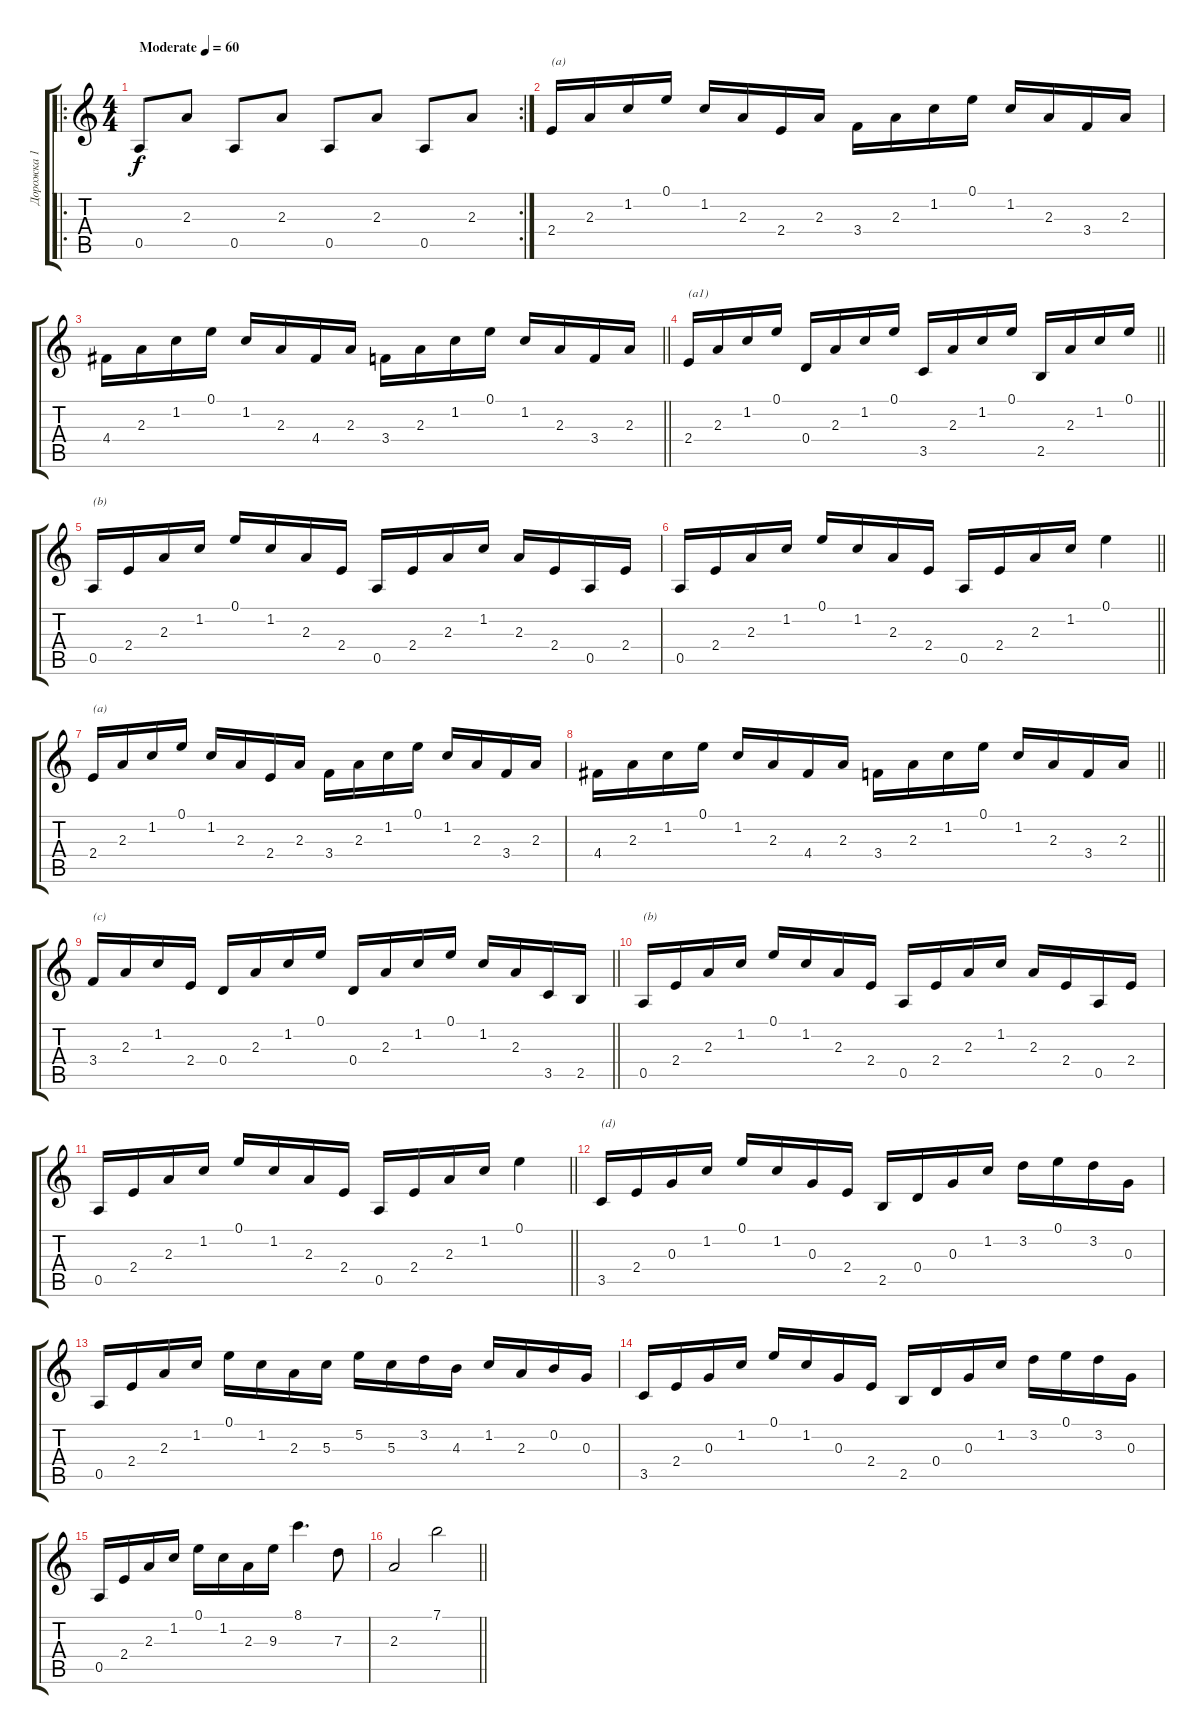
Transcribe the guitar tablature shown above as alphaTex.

\track ("Дорожка 1" "Дорожка 1") {instrument acousticguitarsteel}
\staff {score tabs}
\tuning (E4 B3 G3 D3 A2 E2) {hide}
\ro
\rc 2
\ts (4 4)
\tempo (60 "Moderate")
\clef g2
\ks c
0.5.8{dy f instrument acousticguitarsteel} 2.3.8 0.5.8 2.3.8 0.5.8 2.3.8 0.5.8 2.3.8 |
2.4.16{txt "(a)"} 2.3.16 1.2.16 0.1.16 1.2.16 2.3.16 2.4.16 2.3.16 3.4.16 2.3.16 1.2.16 0.1.16 1.2.16 2.3.16 3.4.16 2.3.16 |
\barLineRight lightlight
4.4.16 2.3.16 1.2.16 0.1.16 1.2.16 2.3.16 4.4.16 2.3.16 3.4.16 2.3.16 1.2.16 0.1.16 1.2.16 2.3.16 3.4.16 2.3.16 |
\barLineRight lightlight
2.4.16{txt "(a1)"} 2.3.16 1.2.16 0.1.16 0.4.16 2.3.16 1.2.16 0.1.16 3.5.16 2.3.16 1.2.16 0.1.16 2.5.16 2.3.16 1.2.16 0.1.16 |
0.5.16{txt "(b)"} 2.4.16 2.3.16 1.2.16 0.1.16 1.2.16 2.3.16 2.4.16 0.5.16 2.4.16 2.3.16 1.2.16 2.3.16 2.4.16 0.5.16 2.4.16 |
\barLineRight lightlight
0.5.16 2.4.16 2.3.16 1.2.16 0.1.16 1.2.16 2.3.16 2.4.16 0.5.16 2.4.16 2.3.16 1.2.16 0.1.4 |
2.4.16{txt "(a)"} 2.3.16 1.2.16 0.1.16 1.2.16 2.3.16 2.4.16 2.3.16 3.4.16 2.3.16 1.2.16 0.1.16 1.2.16 2.3.16 3.4.16 2.3.16 |
\barLineRight lightlight
4.4.16 2.3.16 1.2.16 0.1.16 1.2.16 2.3.16 4.4.16 2.3.16 3.4.16 2.3.16 1.2.16 0.1.16 1.2.16 2.3.16 3.4.16 2.3.16 |
\barLineRight lightlight
3.4.16{txt "(c)"} 2.3.16 1.2.16 2.4.16 0.4.16 2.3.16 1.2.16 0.1.16 0.4.16 2.3.16 1.2.16 0.1.16 1.2.16 2.3.16 3.5.16 2.5.16 |
0.5.16{txt "(b)"} 2.4.16 2.3.16 1.2.16 0.1.16 1.2.16 2.3.16 2.4.16 0.5.16 2.4.16 2.3.16 1.2.16 2.3.16 2.4.16 0.5.16 2.4.16 |
\barLineRight lightlight
0.5.16 2.4.16 2.3.16 1.2.16 0.1.16 1.2.16 2.3.16 2.4.16 0.5.16 2.4.16 2.3.16 1.2.16 0.1.4 |
3.5.16{txt "(d)"} 2.4.16 0.3.16 1.2.16 0.1.16 1.2.16 0.3.16 2.4.16 2.5.16 0.4.16 0.3.16 1.2.16 3.2.16 0.1.16 3.2.16 0.3.16 |
0.5.16 2.4.16 2.3.16 1.2.16 0.1.16 1.2.16 2.3.16 5.3.16 5.2.16 5.3.16 3.2.16 4.3.16 1.2.16 2.3.16 0.2.16 0.3.16 |
3.5.16 2.4.16 0.3.16 1.2.16 0.1.16 1.2.16 0.3.16 2.4.16 2.5.16 0.4.16 0.3.16 1.2.16 3.2.16 0.1.16 3.2.16 0.3.16 |
0.5.16 2.4.16 2.3.16 1.2.16 0.1.16 1.2.16 2.3.16 9.3.16 8.1.4{d} 7.3.8 |
\barLineRight lightlight
2.3.2 7.1.2
